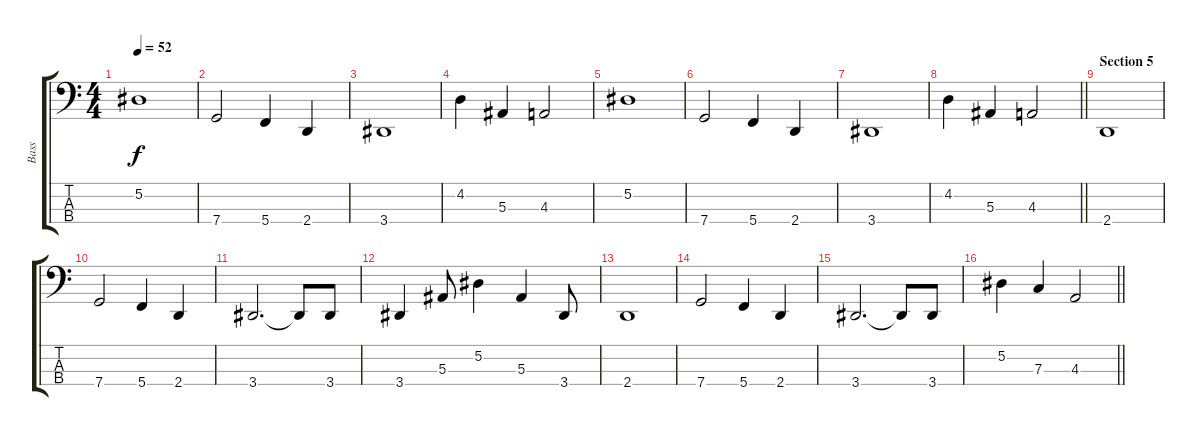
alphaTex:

\track ("Bass" "Bass") {instrument electricbasspick}
\staff {score tabs}
\tuning (Eb2 Bb1 F1 C1) {hide}
\ts (4 4)
\tempo 52
\clef f4
\ks c
5.2.1{dy f} |
7.4.2 5.4.4 2.4.4 |
3.4.1 |
4.2.4 5.3.4 4.3.2 |
5.2.1 |
7.4.2 5.4.4 2.4.4 |
3.4.1 |
\barLineRight lightlight
4.2.4 5.3.4 4.3.2 |
\section ("" "Section 5")
2.4.1 |
7.4.2 5.4.4 2.4.4 |
3.4.2{d} 3.4{t}.8 3.4.8 |
3.4.4 5.3.8 5.2.4 5.3.4 3.4.8 |
2.4.1 |
7.4.2 5.4.4 2.4.4 |
3.4.2{d} 3.4{t}.8 3.4.8 |
\barLineRight lightlight
5.2.4 7.3.4 4.3.2
